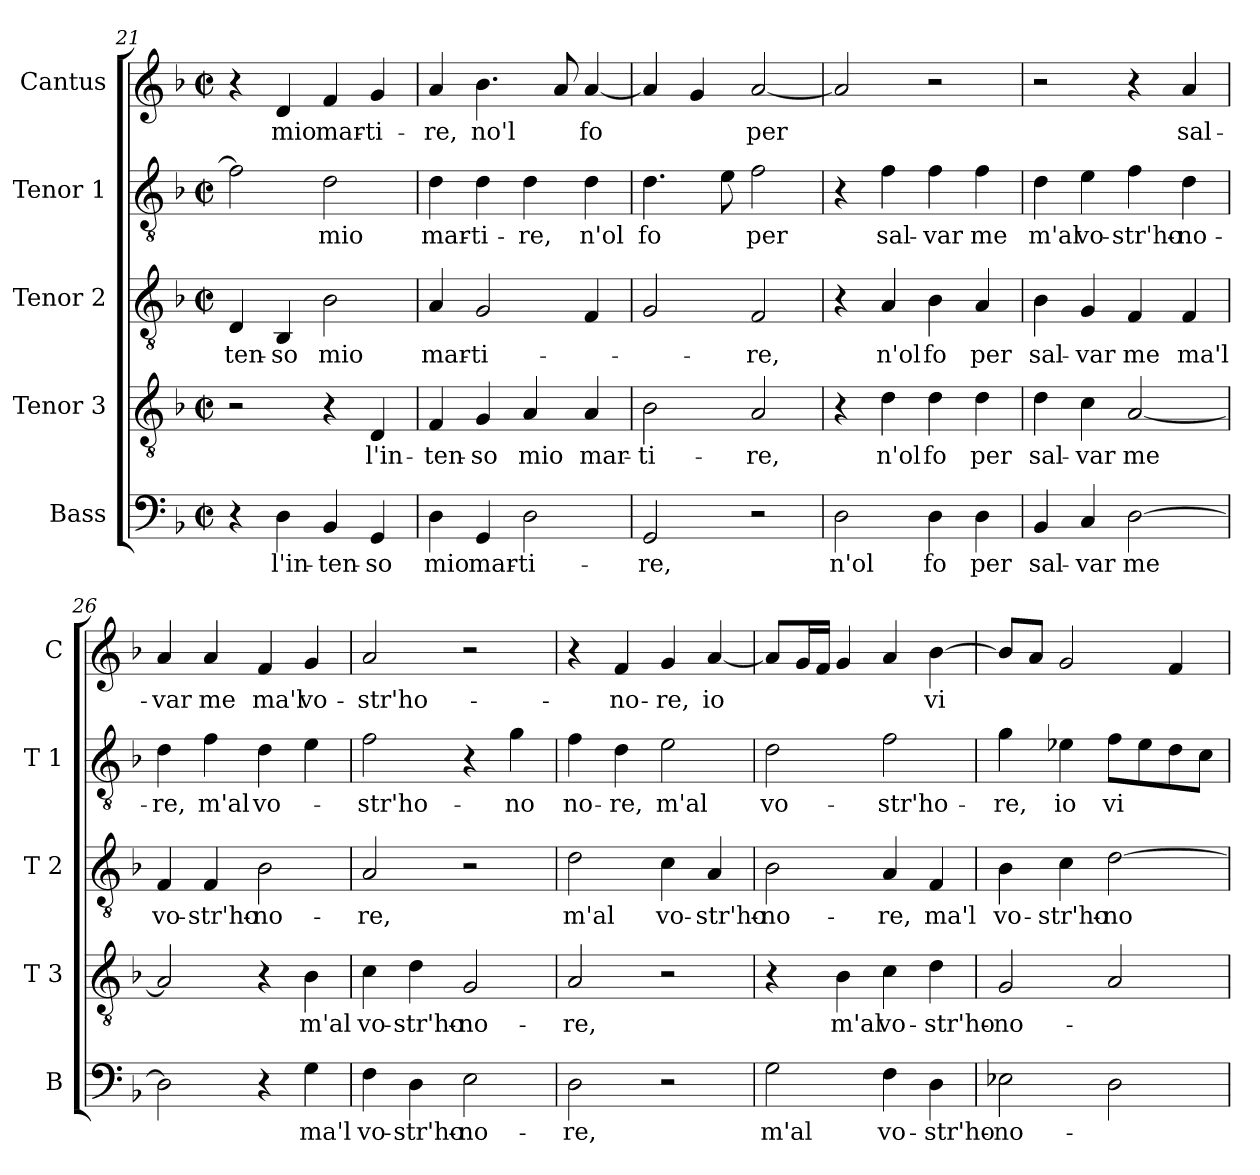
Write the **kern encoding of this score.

**kern	**text	**kern	**text	**kern	**text	**kern	**text	**kern	**text
*part5	*part5	*part4	*part4	*part3	*part3	*part2	*part2	*part1	*part1
*staff5	*staff5	*staff4	*staff4	*staff3	*staff3	*staff2	*staff2	*staff1	*staff1
*I"Bass	*	*I"Tenor 3	*	*I"Tenor 2	*	*I"Tenor 1	*	*I"Cantus	*
*I'B	*	*I'T 3	*	*I'T 2	*	*I'T 1	*	*I'C	*
!!LO:LB:g=z
*clefF4	*	*clefGv2	*	*clefGv2	*	*clefGv2	*	*clefG2	*
*k[b-]	*	*k[b-]	*	*k[b-]	*	*k[b-]	*	*k[b-]	*
*F:	*	*F:	*	*F:	*	*F:	*	*F:	*
*M2/2	*	*M2/2	*	*M2/2	*	*M2/2	*	*M2/2	*
*met(c|)	*	*met(c|)	*	*met(c|)	*	*met(c|)	*	*met(c|)	*
=21	=21	=21	=21	=21	=21	=21	=21	=21	=21
4r	.	2r	.	4D/	-ten-	2f\]	.	4r	.
4D\	l'in-	.	.	4BB-/	-so	.	.	4d/	mio
4BB-/	-ten-	4r	.	2B-\	mio	2d\	mio	4f/	mar-
4GG/	-so	4D/	l'in-	.	.	.	.	4g/	-ti-
=22	=22	=22	=22	=22	=22	=22	=22	=22	=22
4D\	mio	4F/	-ten-	4A/	mar-	4d\	mar-	4a/	-re,
4GG/	mar-	4G/	-so	2G/	-ti-	4d\	-ti-	4.b-\	no'l
2D\	-ti-	4A/	mio	.	.	4d\	-re,	.	.
.	.	.	.	.	.	.	.	8a/	.
.	.	4A/	mar-	4F/	.	4d\	n'ol	[4a/	fo
=23	=23	=23	=23	=23	=23	=23	=23	=23	=23
2GG/	-re,	2B-\	-ti-	2G/	.	4.d\	fo	4a/]	.
.	.	.	.	.	.	.	.	4g/	.
.	.	.	.	.	.	8e\	.	.	.
2r	.	2A/	-re,	2F/	-re,	2f\	per	[2a/	per
=24	=24	=24	=24	=24	=24	=24	=24	=24	=24
2D\	n'ol	4r	.	4r	.	4r	.	2a/]	.
.	.	4d\	n'ol	4A/	n'ol	4f\	sal-	.	.
4D\	fo	4d\	fo	4B-\	fo	4f\	-var	2r	.
4D\	per	4d\	per	4A/	per	4f\	me	.	.
=25	=25	=25	=25	=25	=25	=25	=25	=25	=25
4BB-/	sal-	4d\	sal-	4B-\	sal-	4d\	m'al	2r	.
4C/	-var	4c\	-var	4G/	-var	4e\	vo-	.	.
[2D\	me	[2A/	me	4F/	me	4f\	-str'ho-	4r	.
.	.	.	.	4F/	ma'l	4d\	-no-	4a/	sal-
!!LO:PB:g=z
=26	=26	=26	=26	=26	=26	=26	=26	=26	=26
2D\]	.	2A/]	.	4F/	vo-	4d\	-re,	4a/	-var
.	.	.	.	4F/	-str'ho-	4f\	m'al	4a/	me
4r	.	4r	.	2B-\	-no-	4d\	vo-	4f/	ma'l
4G\	ma'l	4B-\	m'al	.	.	4e\	.	4g/	vo-
=27	=27	=27	=27	=27	=27	=27	=27	=27	=27
4F\	vo-	4c\	vo-	2A/	-re,	2f\	-str'ho-	2a/	-str'ho-
4D\	-str'ho-	4d\	-str'ho-	.	.	.	.	.	.
2E\	-no-	2G/	-no-	2r	.	4r	.	2r	.
.	.	.	.	.	.	4g\	-no	.	.
=28	=28	=28	=28	=28	=28	=28	=28	=28	=28
2D\	-re,	2A/	-re,	2d\	m'al	4f\	no-	4r	.
.	.	.	.	.	.	4d\	-re,	4f/	-no-
2r	.	2r	.	4c\	vo-	2e\	m'al	4g/	-re,
.	.	.	.	4A/	-str'ho-	.	.	[4a/	io
=29	=29	=29	=29	=29	=29	=29	=29	=29	=29
2G\	m'al	4r	.	2B-\	-no-	2d\	vo-	8a/L]	.
.	.	.	.	.	.	.	.	16g/L	.
.	.	.	.	.	.	.	.	16f/JJ	.
.	.	4B-\	m'al	.	.	.	.	4g/	.
4F\	vo-	4c\	vo-	4A/	-re,	2f\	-str'ho-	4a/	.
4D\	-str'ho-	4d\	-str'ho-	4F/	ma'l	.	.	[4b-\	vi
=30	=30	=30	=30	=30	=30	=30	=30	=30	=30
2E-X\	-no-	2G/	-no-	4B-\	vo-	4g\	-re,	8b-/L]	.
.	.	.	.	.	.	.	.	8a/J	.
.	.	.	.	4c\	-str'ho-	4e-X\	io	2g/	.
2D\	.	2A/	.	[2d\	-no-	8f\L	vi	.	.
.	.	.	.	.	.	8e-\	.	.	.
.	.	.	.	.	.	8d\	.	4f/	.
.	.	.	.	.	.	8c\J	.	.	.
=	=	=	=	=	=	=	=	=	=
*-	*-	*-	*-	*-	*-	*-	*-	*-	*-
